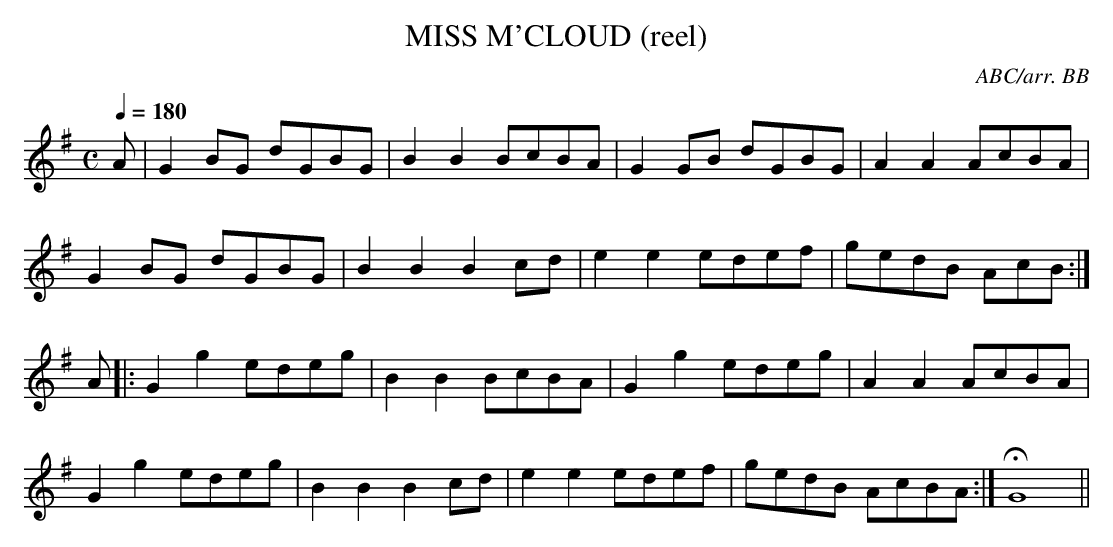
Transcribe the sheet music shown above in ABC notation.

X:1
T:MISS M'CLOUD (reel)
C:ABC/arr. BB
Y:"doubtful"
sure if the tune was a reel or a hornpipe (in which case you'd
have to wonder how much exposure to traditional music he actually
had before starting his tune quest!)
Q:1/4=180
L:1/8
M:C
K:G
A|G2BG dGBG|B2B2 BcBA|G2GB dGBG|A2A2 AcBA|
G2BG dGBG|B2B2 B2cd|e2e2 edef|gedB AcB :|
A|:G2g2 edeg|B2B2 BcBA|G2g2 edeg|A2A2 AcBA|
G2g2 edeg|B2B2 B2cd|e2e2 edef|gedB AcBA :|HG8||
